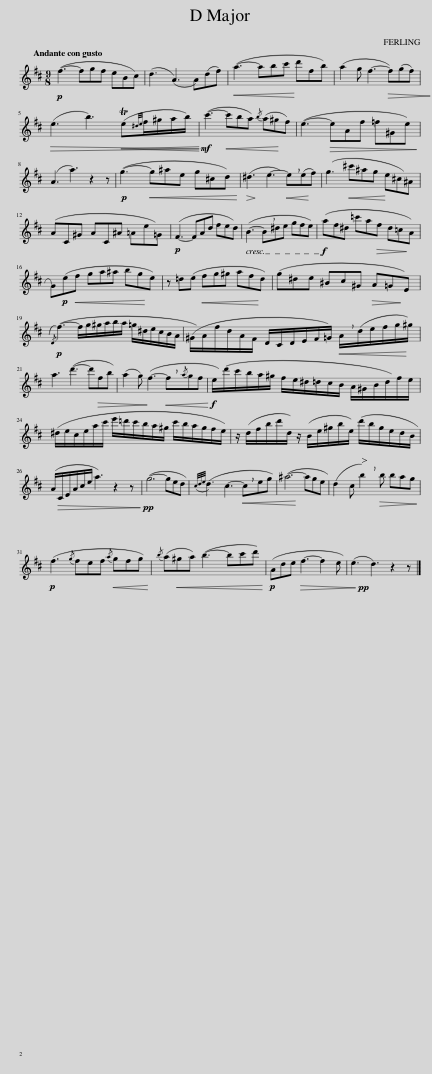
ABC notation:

X:1
L:1/8
Q:1/4=80
M:9/8
I:linebreak $
K:D
V:1 treble
V:1
!p! (f3- fgf eBc) | (d3 A3-) A(df) |!<(! (a3- abc' d'fb)!<)! | (a2 g f3-!>(! f)(gf)!>)! |$!>(! (e3 b3)!<(! (Te{^de}f/^g/a/b/)!>)!!<)! | %5
!mf! (c'3-!<(! c'ba){/b} (a^gf)!<)! | (e3-!>(! eAf =f^Ge)!>)! |$ (A3 a3) z2 z |!p! (g3-!<(! g^ae g^cd)!<)! |!>(! (^d3 e3-)!<(! !breath!e(ef)!>)!!<)! | %10
 (g3!<(! ^c')^ag e^c^A!<)! |$ (AC^G AC^A =Ae)=G |!p! (F3- FAd fed) | (B3- !breath!B^de gfe) |!f! (af^d =c'a!>(!f d=cA)!>)! |$ %15
 (G!p!(e)!<(!f) ga^a bge!<)! | z =d(e!<(! fg^g af)d!<)! | (g^d)e ^Bc^G!>(! A=GE!>)! |$!p!{/D} (f3- f/g/^g/a/b/)a/ =g/^d/e/c/B/A/ | (^G/A/f/)d/A/F/ D/C/D/E/F/=G/!<(! !breath!A/(d/e/)f/g/^g/!<)! |$ %20
 a3 (d'3- d'!>(!fb)!>)! | (a2 g) (f3-!<(! !breath!f{/a}gf)!<)! |!f! e/(d'/c'/)b/a/^g/ f/e/^d/=d/c/B/ A/^G/B/d/f/e/ |$ (^d/e/c/e/a/c'/ e'/=d'/c'/b/a/^g/ c'/b/a/g/)f/e/ | z/ (d/f/b/d'/)d/ z/ (B/e/)^g/b/e/ (d'/b/g/e/d/B/) |$ %25
 (A/!>(!C/E/A/c/e/ a3) z2 z!>)! |!pp! (g6- ged) |({cd)e} (d3 c3-!<(! !breath!ceg)!<)! | (^a6- ag)e | (d2 c) !breath!b2!>(! b bag!>)! |$ %30
!p! (f3{/g)} fef!<(!{/a} gfg!<)! |{/b} (a!<(!^ga (b3-) bc'd')!<)! |!p! (Ade!>(! f3-) f2 e!>)! |!pp! (e3 d3) z2 z |] %34
